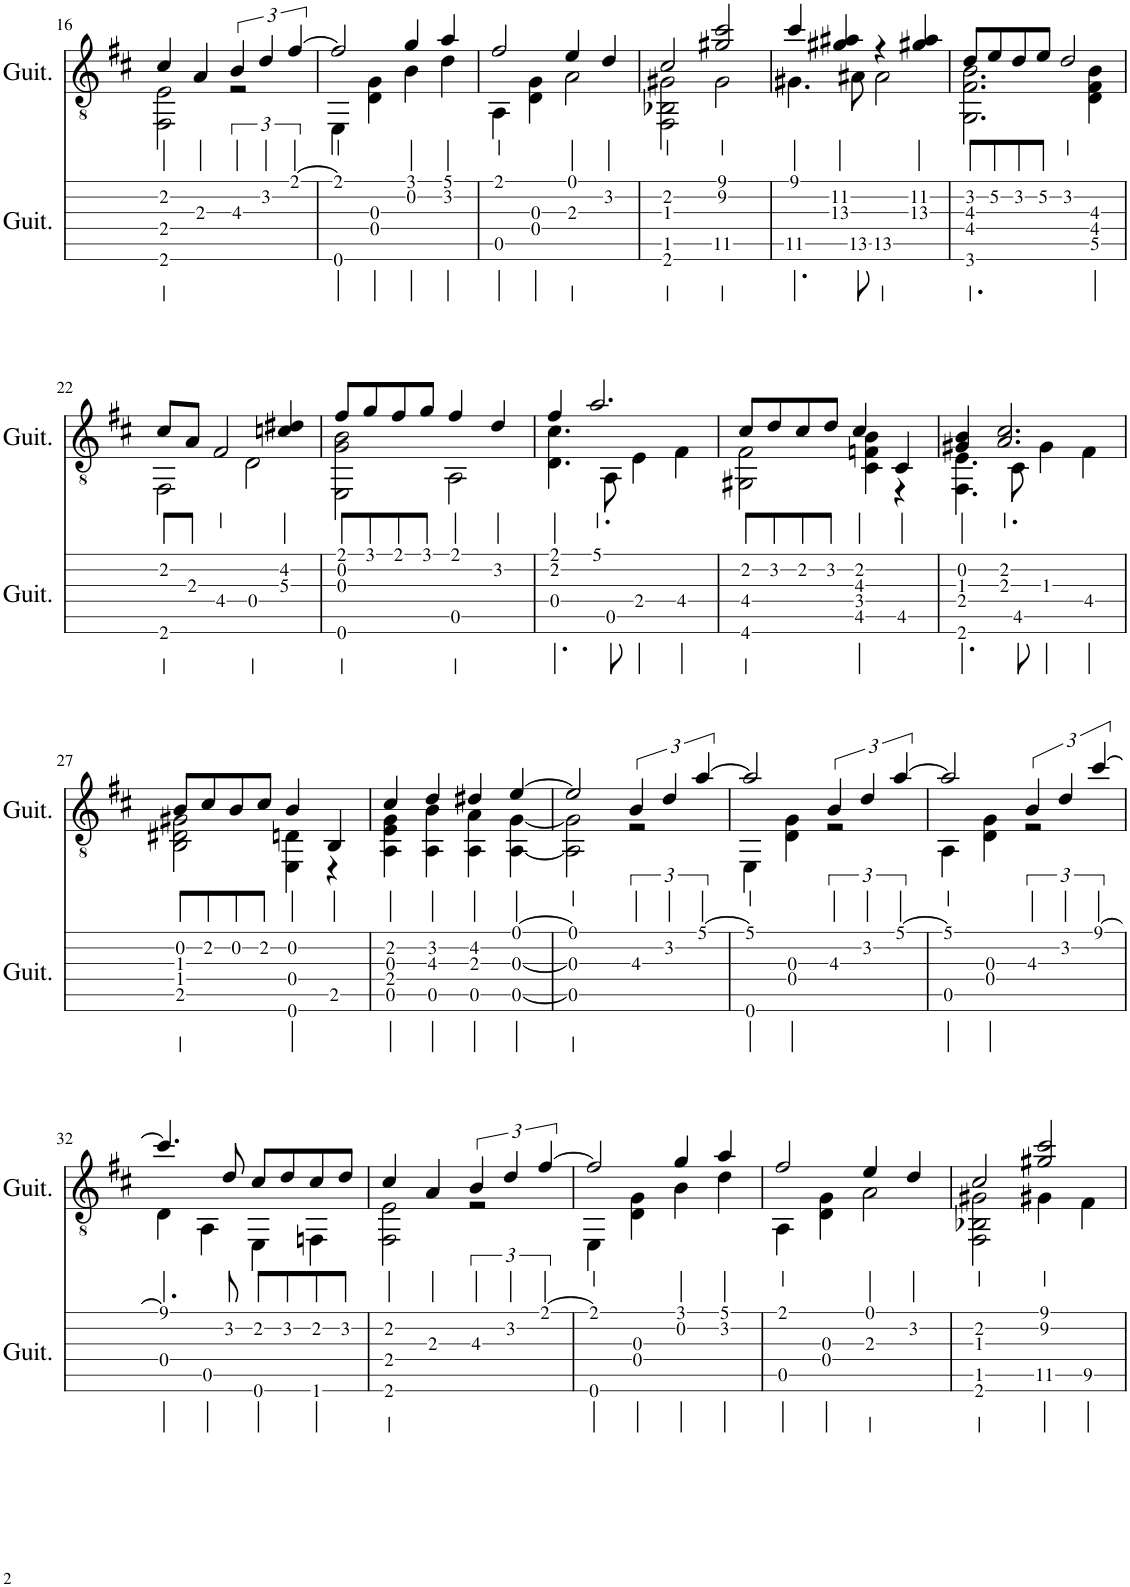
**kern	**kern
*part2	*part1
*staff2	*staff1
*I"Guitarra clásica	*I"Guitarra clásica
*I'Guit.	*I'Guit.
!!LO:PB:g=z
*	*clefGv2
*k[f#c#]	*k[f#c#]
*M4/4	*M4/4
=16	=16
*^	*^
4c#/	2FF#\ 2E\	4c#/	2FF#\ 2E\
4A/	.	4A/	.
6B/	2r	6B/	2r
6d/	.	6d/	.
[6f#/	.	[6f#/	.
=17	=17	=17	=17
2f#/]	4EE\	2f#/]	4EE\
.	4D\ 4G\	.	4D\ 4G\
4g/	4B\	4g/	4B\
4a/	4d\	4a/	4d\
=18	=18	=18	=18
2f#/	4AA\	2f#/	4AA\
.	4D\ 4G\	.	4D\ 4G\
4e/	2A\	4e/	2A\
4d/	.	4d/	.
=19	=19	=19	=19
2c#/	2FF#\ 2BB-X\ 2G#X\	2c#/	2FF#\ 2BB-X\ 2G#X\
2g#X/ 2cc#/	2G#\	2g#X/ 2cc#/	2G#\
=20	=20	=20	=20
4cc#/	4.G#X\	4cc#/	4.G#X\
4g#X/ 4a#X/	.	4g#X/ 4a#X/	.
.	8A#X\	.	8A#X\
4r	2A#\	4r	2A#\
4g#X/ 4a#/	.	4g#X/ 4a#/	.
=21	=21	=21	=21
8d/L	2.GG\ 2.F#\ 2.B\	8d/L	2.GG\ 2.F#\ 2.B\
8e/	.	8e/	.
8d/	.	8d/	.
8e/J	.	8e/J	.
2d/	.	2d/	.
.	4D\ 4F#\ 4B\	.	4D\ 4F#\ 4B\
!!LO:LB:g=z	!!
=22	=22	=22	=22
8c#/L	2FF#\	8c#/L	2FF#\
8A/J	.	8A/J	.
2F#/	.	2F#/	.
.	2D\	.	2D\
4cn/ 4d#X/	.	4cn/ 4d#X/	.
=23	=23	=23	=23
8f#/L	2EE\ 2G\ 2B\	8f#/L	2EE\ 2G\ 2B\
8g/	.	8g/	.
8f#/	.	8f#/	.
8g/J	.	8g/J	.
4f#/	2AA\	4f#/	2AA\
4d/	.	4d/	.
=24	=24	=24	=24
4f#/	4.D\ 4.c#\	4f#/	4.D\ 4.c#\
2.a/	.	2.a/	.
.	8AA\	.	8AA\
.	4E\	.	4E\
.	4F#\	.	4F#\
=25	=25	=25	=25
8c#/L	2GG#X\ 2F#\	8c#/L	2GG#X\ 2F#\
8d/	.	8d/	.
8c#/	.	8c#/	.
8d/J	.	8d/J	.
4c#/	4C#\ 4Fn\ 4B\	4c#/	4C#\ 4Fn\ 4B\
4C#/	4r	4C#/	4r
=26	=26	=26	=26
4G#X/ 4B/	4.FF#\ 4.E\	4G#X/ 4B/	4.FF#\ 4.E\
2.A/ 2.c#/	.	2.A/ 2.c#/	.
.	8C#\	.	8C#\
.	4G#\	.	4G#\
.	4F#\	.	4F#\
!!LO:LB:g=z	!!
=27	=27	=27	=27
8B/L	2BB\ 2D#X\ 2G#X\	8B/L	2BB\ 2D#X\ 2G#X\
8c#/	.	8c#/	.
8B/	.	8B/	.
8c#/J	.	8c#/J	.
4B/	4EE\ 4Dn\	4B/	4EE\ 4Dn\
4BB/	4r	4BB/	4r
=28	=28	=28	=28
4c#/	4AA\ 4E\ 4G\	4c#/	4AA\ 4E\ 4G\
4d/	4AA\ 4B\	4d/	4AA\ 4B\
4d#X/	4AA\ 4A\	4d#X/	4AA\ 4A\
[4e/	[4AA\ [4G\	[4e/	[4AA\ [4G\
=29	=29	=29	=29
2e/]	2AA\] 2G\]	2e/]	2AA\] 2G\]
6B/	2r	6B/	2r
6d/	.	6d/	.
[6a/	.	[6a/	.
=30	=30	=30	=30
2a/]	4EE\	2a/]	4EE\
.	4D\ 4G\	.	4D\ 4G\
6B/	2r	6B/	2r
6d/	.	6d/	.
[6a/	.	[6a/	.
=31	=31	=31	=31
2a/]	4AA\	2a/]	4AA\
.	4D\ 4G\	.	4D\ 4G\
6B/	2r	6B/	2r
6d/	.	6d/	.
[6cc#/	.	[6cc#/	.
!!LO:LB:g=z	!!
=32	=32	=32	=32
4.cc#/]	4D\	4.cc#/]	4D\
.	4AA\	.	4AA\
8d/	.	8d/	.
8c#/L	4EE\	8c#/L	4EE\
8d/	.	8d/	.
8c#/	4FFn\	8c#/	4FFn\
8d/J	.	8d/J	.
=33	=33	=33	=33
4c#/	2FF#\ 2E\	4c#/	2FF#\ 2E\
4A/	.	4A/	.
6B/	2r	6B/	2r
6d/	.	6d/	.
[6f#/	.	[6f#/	.
=34	=34	=34	=34
2f#/]	4EE\	2f#/]	4EE\
.	4D\ 4G\	.	4D\ 4G\
4g/	4B\	4g/	4B\
4a/	4d\	4a/	4d\
=35	=35	=35	=35
2f#/	4AA\	2f#/	4AA\
.	4D\ 4G\	.	4D\ 4G\
4e/	2A\	4e/	2A\
4d/	.	4d/	.
=36	=36	=36	=36
2c#/	2FF#\ 2BB-X\ 2G#X\	2c#/	2FF#\ 2BB-X\ 2G#X\
2g#X/ 2cc#/	4G#X\	2g#X/ 2cc#/	4G#X\
.	4F#\	.	4F#\
*v	*v	*	*
*	*v	*v
=	=
*-	*-
